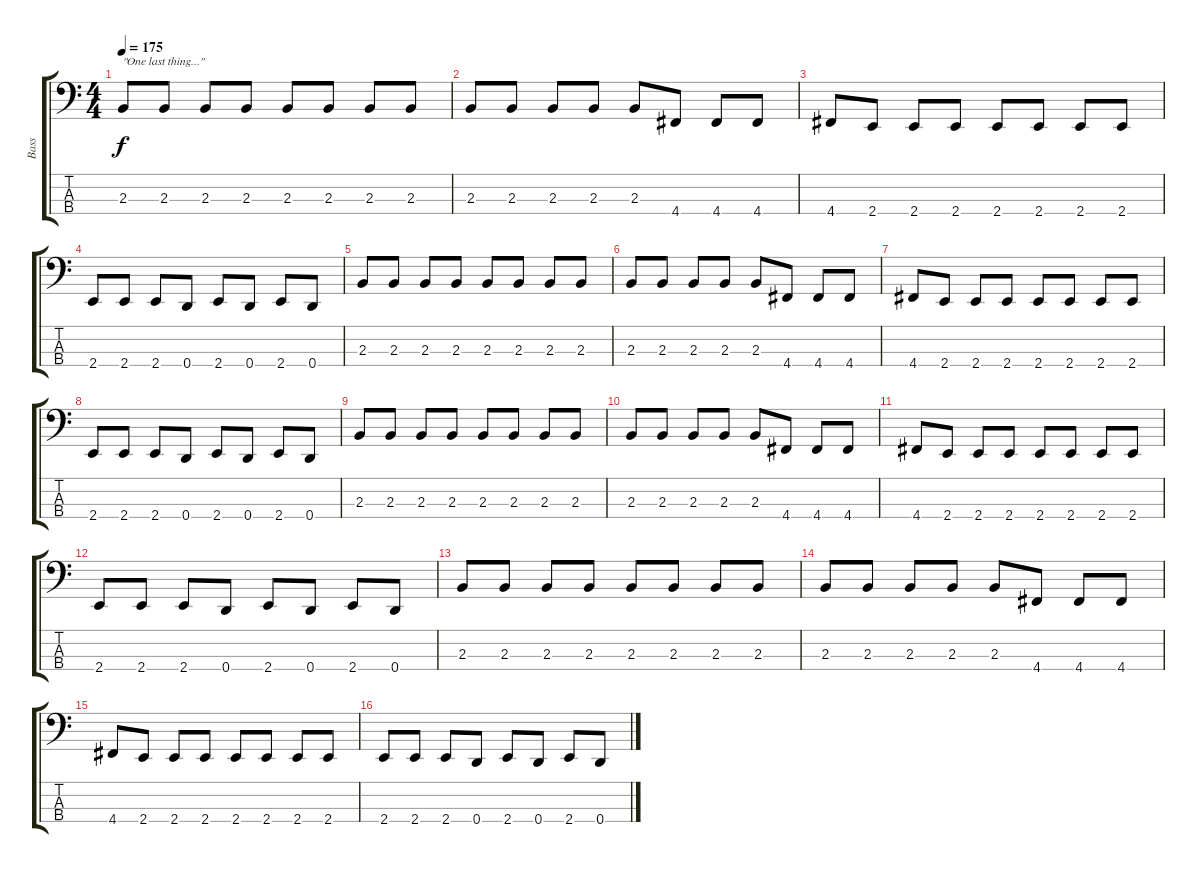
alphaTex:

\track ("Bass" "Bass") {instrument electricbasspick}
\staff {score tabs}
\tuning (G2 D2 A1 D1) {hide}
\ts (4 4)
\tempo 175
\clef f4
\ks c
2.3.8{txt "\"One last thing...\"" dy f} 2.3.8 2.3.8 2.3.8 2.3.8 2.3.8 2.3.8 2.3.8 |
2.3.8 2.3.8 2.3.8 2.3.8 2.3.8 4.4.8 4.4.8 4.4.8 |
4.4.8 2.4.8 2.4.8 2.4.8 2.4.8 2.4.8 2.4.8 2.4.8 |
2.4.8 2.4.8 2.4.8 0.4.8 2.4.8 0.4.8 2.4.8 0.4.8 |
2.3.8 2.3.8 2.3.8 2.3.8 2.3.8 2.3.8 2.3.8 2.3.8 |
2.3.8 2.3.8 2.3.8 2.3.8 2.3.8 4.4.8 4.4.8 4.4.8 |
4.4.8 2.4.8 2.4.8 2.4.8 2.4.8 2.4.8 2.4.8 2.4.8 |
2.4.8 2.4.8 2.4.8 0.4.8 2.4.8 0.4.8 2.4.8 0.4.8 |
2.3.8 2.3.8 2.3.8 2.3.8 2.3.8 2.3.8 2.3.8 2.3.8 |
2.3.8 2.3.8 2.3.8 2.3.8 2.3.8 4.4.8 4.4.8 4.4.8 |
4.4.8 2.4.8 2.4.8 2.4.8 2.4.8 2.4.8 2.4.8 2.4.8 |
2.4.8 2.4.8 2.4.8 0.4.8 2.4.8 0.4.8 2.4.8 0.4.8 |
2.3.8 2.3.8 2.3.8 2.3.8 2.3.8 2.3.8 2.3.8 2.3.8 |
2.3.8 2.3.8 2.3.8 2.3.8 2.3.8 4.4.8 4.4.8 4.4.8 |
4.4.8 2.4.8 2.4.8 2.4.8 2.4.8 2.4.8 2.4.8 2.4.8 |
2.4.8 2.4.8 2.4.8 0.4.8 2.4.8 0.4.8 2.4.8 0.4.8
